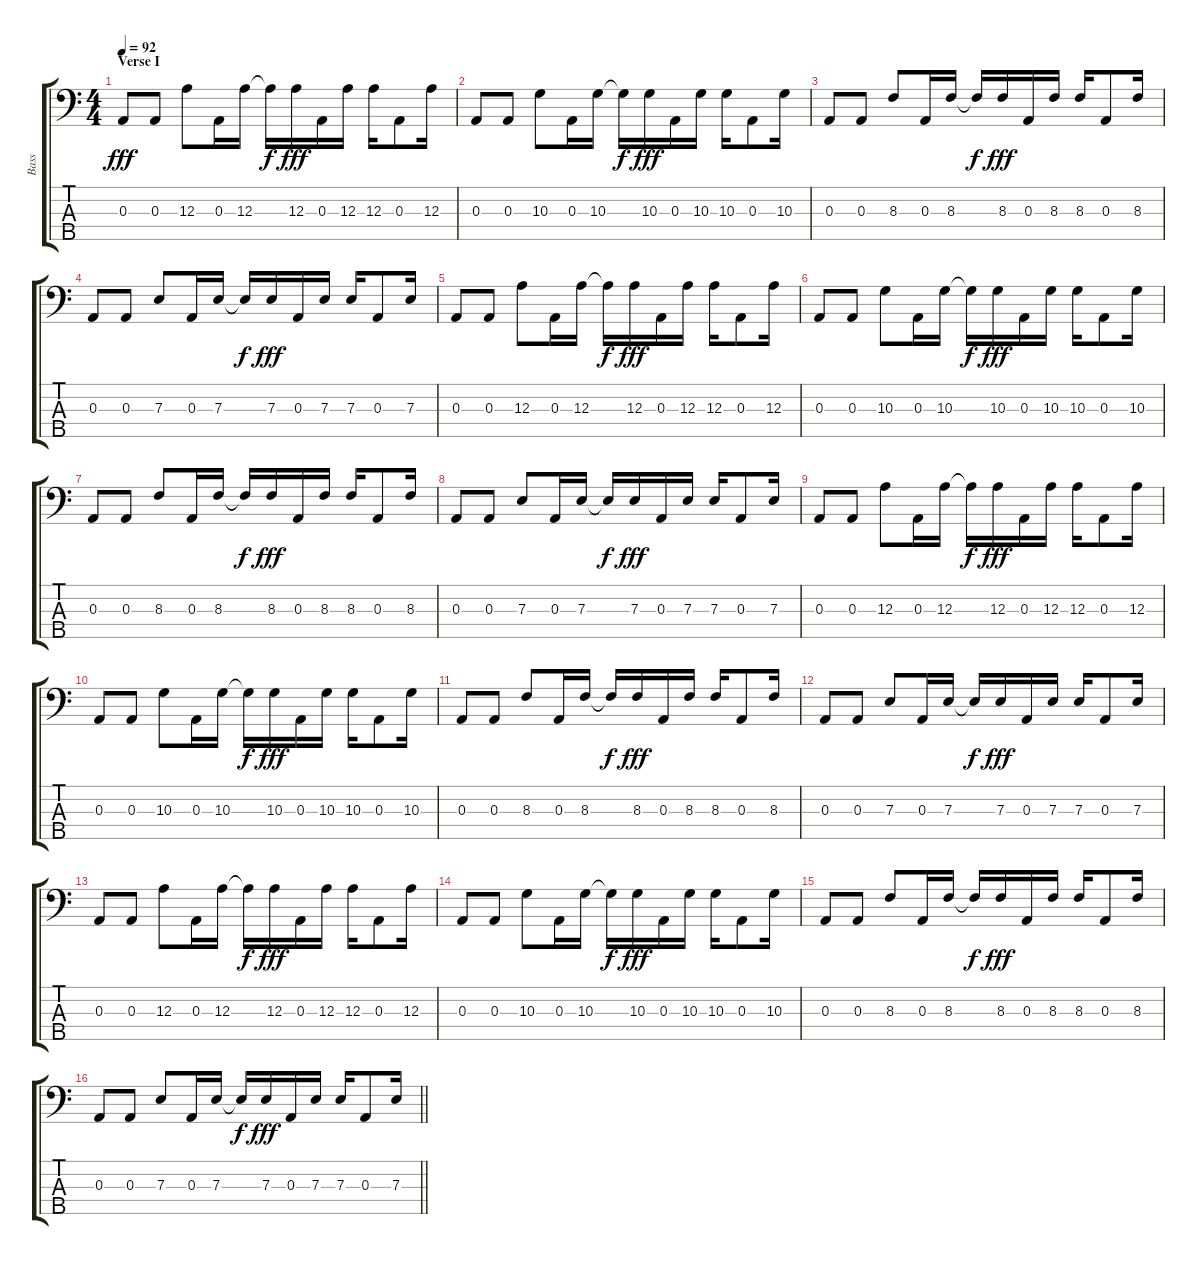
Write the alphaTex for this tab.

\track ("Bass" "Bass") {instrument electricbasspick}
\staff {score tabs}
\tuning (G2 D2 A1 E1 A0) {hide}
\ts (4 4)
\section ("" "Verse I")
\tempo 92
\clef f4
\ks c
0.3.8{dy fff} 0.3.8 12.3.8 0.3.16 12.3.16 12.3{t}.16{dy f} 12.3.16{dy fff} 0.3.16 12.3.16 12.3.16 0.3.8 12.3.16 |
0.3.8 0.3.8 10.3.8 0.3.16 10.3.16 10.3{t}.16{dy f} 10.3.16{dy fff} 0.3.16 10.3.16 10.3.16 0.3.8 10.3.16 |
0.3.8 0.3.8 8.3.8 0.3.16 8.3.16 8.3{t}.16{dy f} 8.3.16{dy fff} 0.3.16 8.3.16 8.3.16 0.3.8 8.3.16 |
0.3.8 0.3.8 7.3.8 0.3.16 7.3.16 7.3{t}.16{dy f} 7.3.16{dy fff} 0.3.16 7.3.16 7.3.16 0.3.8 7.3.16 |
0.3.8 0.3.8 12.3.8 0.3.16 12.3.16 12.3{t}.16{dy f} 12.3.16{dy fff} 0.3.16 12.3.16 12.3.16 0.3.8 12.3.16 |
0.3.8 0.3.8 10.3.8 0.3.16 10.3.16 10.3{t}.16{dy f} 10.3.16{dy fff} 0.3.16 10.3.16 10.3.16 0.3.8 10.3.16 |
0.3.8 0.3.8 8.3.8 0.3.16 8.3.16 8.3{t}.16{dy f} 8.3.16{dy fff} 0.3.16 8.3.16 8.3.16 0.3.8 8.3.16 |
0.3.8 0.3.8 7.3.8 0.3.16 7.3.16 7.3{t}.16{dy f} 7.3.16{dy fff} 0.3.16 7.3.16 7.3.16 0.3.8 7.3.16 |
0.3.8 0.3.8 12.3.8 0.3.16 12.3.16 12.3{t}.16{dy f} 12.3.16{dy fff} 0.3.16 12.3.16 12.3.16 0.3.8 12.3.16 |
0.3.8 0.3.8 10.3.8 0.3.16 10.3.16 10.3{t}.16{dy f} 10.3.16{dy fff} 0.3.16 10.3.16 10.3.16 0.3.8 10.3.16 |
0.3.8 0.3.8 8.3.8 0.3.16 8.3.16 8.3{t}.16{dy f} 8.3.16{dy fff} 0.3.16 8.3.16 8.3.16 0.3.8 8.3.16 |
0.3.8 0.3.8 7.3.8 0.3.16 7.3.16 7.3{t}.16{dy f} 7.3.16{dy fff} 0.3.16 7.3.16 7.3.16 0.3.8 7.3.16 |
0.3.8 0.3.8 12.3.8 0.3.16 12.3.16 12.3{t}.16{dy f} 12.3.16{dy fff} 0.3.16 12.3.16 12.3.16 0.3.8 12.3.16 |
0.3.8 0.3.8 10.3.8 0.3.16 10.3.16 10.3{t}.16{dy f} 10.3.16{dy fff} 0.3.16 10.3.16 10.3.16 0.3.8 10.3.16 |
0.3.8 0.3.8 8.3.8 0.3.16 8.3.16 8.3{t}.16{dy f} 8.3.16{dy fff} 0.3.16 8.3.16 8.3.16 0.3.8 8.3.16 |
\barLineRight lightlight
0.3.8 0.3.8 7.3.8 0.3.16 7.3.16 7.3{t}.16{dy f} 7.3.16{dy fff} 0.3.16 7.3.16 7.3.16 0.3.8 7.3.16
